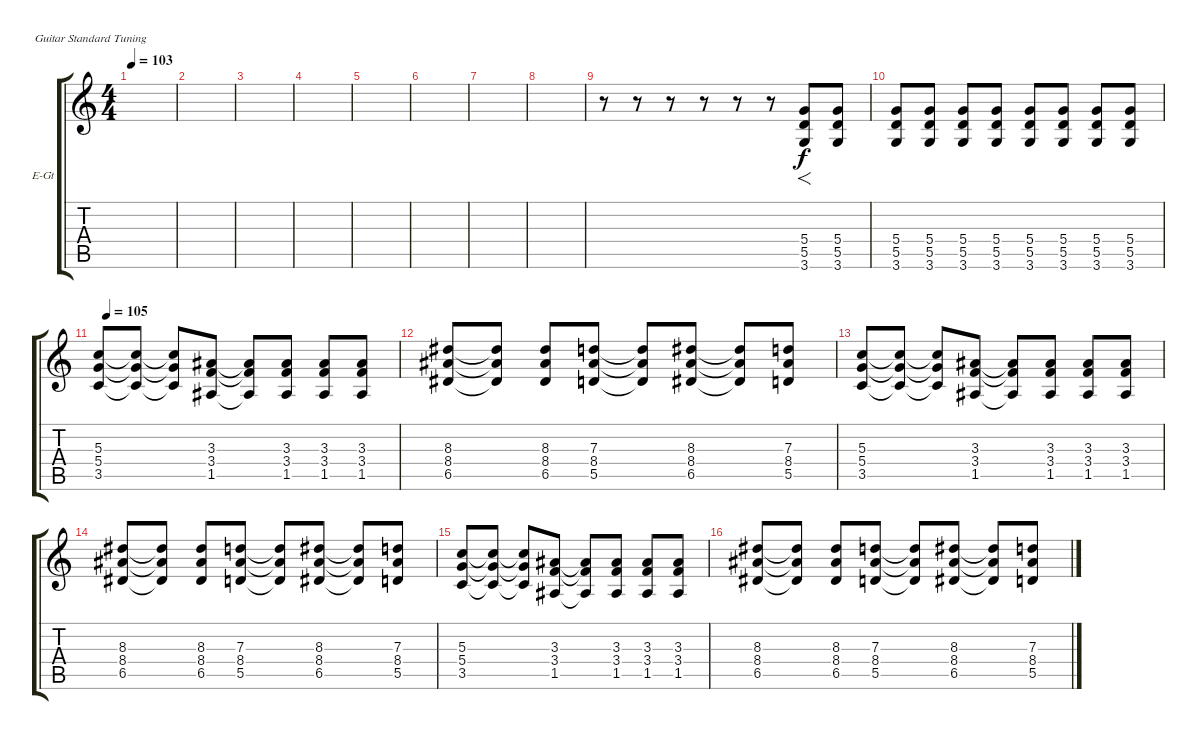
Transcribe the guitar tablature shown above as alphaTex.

\defaultSystemsLayout 4
\bracketExtendMode groupsimilarinstruments
\firstSystemTrackNameOrientation horizontal
\otherSystemsTrackNameOrientation horizontal
\track ("Noize MC" "E-Gt") {instrument distortionguitar}
\staff {score tabs}
\tuning (E4 B3 G3 D3 A2 E2)
\ts (4 4)
\tempo 103
\clef g2
\scale
0.333333
\ks c
|
\scale
0.333333 |
\scale
0.333333 |
\scale
0.333333 |
\scale
0.333333 |
\scale
0.333333 |
\scale
0.333333 |
\scale
0.333333 |
\scale
0.333333 r.8 r.8 r.8 r.8 r.8 r.8 (3.6 5.5 5.4).8{f} (3.6 5.4 5.5).8 |
\scale
0.333333 (3.6 5.5 5.4).8 (3.6 5.4 5.5).8 (3.6 5.4 5.5).8 (3.6 5.4 5.5).8 (3.6 5.4 5.5).8 (3.6 5.4 5.5).8 (3.6 5.5 5.4).8 (3.6 5.5 5.4).8 |
\tempo (105 0.03125)
\scale
0.333333 (3.5 5.3 5.4).8 (3.5{t} 5.3{t} 5.4{t}).8 (3.5{t} 5.4{t} 5.3{t}).8 (1.5 3.3 3.4).8 (1.5{t} 3.3{t} 3.4{t}).8 (1.5 3.3 3.4).8 (1.5 3.3 3.4).8 (1.5 3.4 3.3).8 |
\scale
0.333333 (6.5 8.4 8.3).8 (6.5{t} 8.4{t} 8.3{t}).8 (6.5 8.4 8.3).8 (5.5 7.3 8.4).8 (5.5{t} 7.3{t} 8.4{t}).8 (6.5 8.3 8.4).8 (6.5{t} 8.3{t} 8.4{t}).8 (5.5 7.3 8.4).8 |
\scale
0.333333 (3.5 5.3 5.4).8 (3.5{t} 5.3{t} 5.4{t}).8 (3.5{t} 5.4{t} 5.3{t}).8 (1.5 3.3 3.4).8 (1.5{t} 3.3{t} 3.4{t}).8 (1.5 3.3 3.4).8 (1.5 3.3 3.4).8 (1.5 3.4 3.3).8 |
\scale
0.333333 (6.5 8.4 8.3).8 (6.5{t} 8.4{t} 8.3{t}).8 (6.5 8.4 8.3).8 (5.5 7.3 8.4).8 (5.5{t} 7.3{t} 8.4{t}).8 (6.5 8.3 8.4).8 (6.5{t} 8.3{t} 8.4{t}).8 (5.5 7.3 8.4).8 |
\scale
0.333333 (3.5 5.3 5.4).8 (3.5{t} 5.3{t} 5.4{t}).8 (3.5{t} 5.4{t} 5.3{t}).8 (1.5 3.3 3.4).8 (1.5{t} 3.3{t} 3.4{t}).8 (1.5 3.3 3.4).8 (1.5 3.3 3.4).8 (1.5 3.4 3.3).8 |
\scale
0.333333 (6.5 8.4 8.3).8 (6.5{t} 8.4{t} 8.3{t}).8 (6.5 8.4 8.3).8 (5.5 7.3 8.4).8 (5.5{t} 7.3{t} 8.4{t}).8 (6.5 8.3 8.4).8 (6.5{t} 8.3{t} 8.4{t}).8 (5.5 7.3 8.4).8
